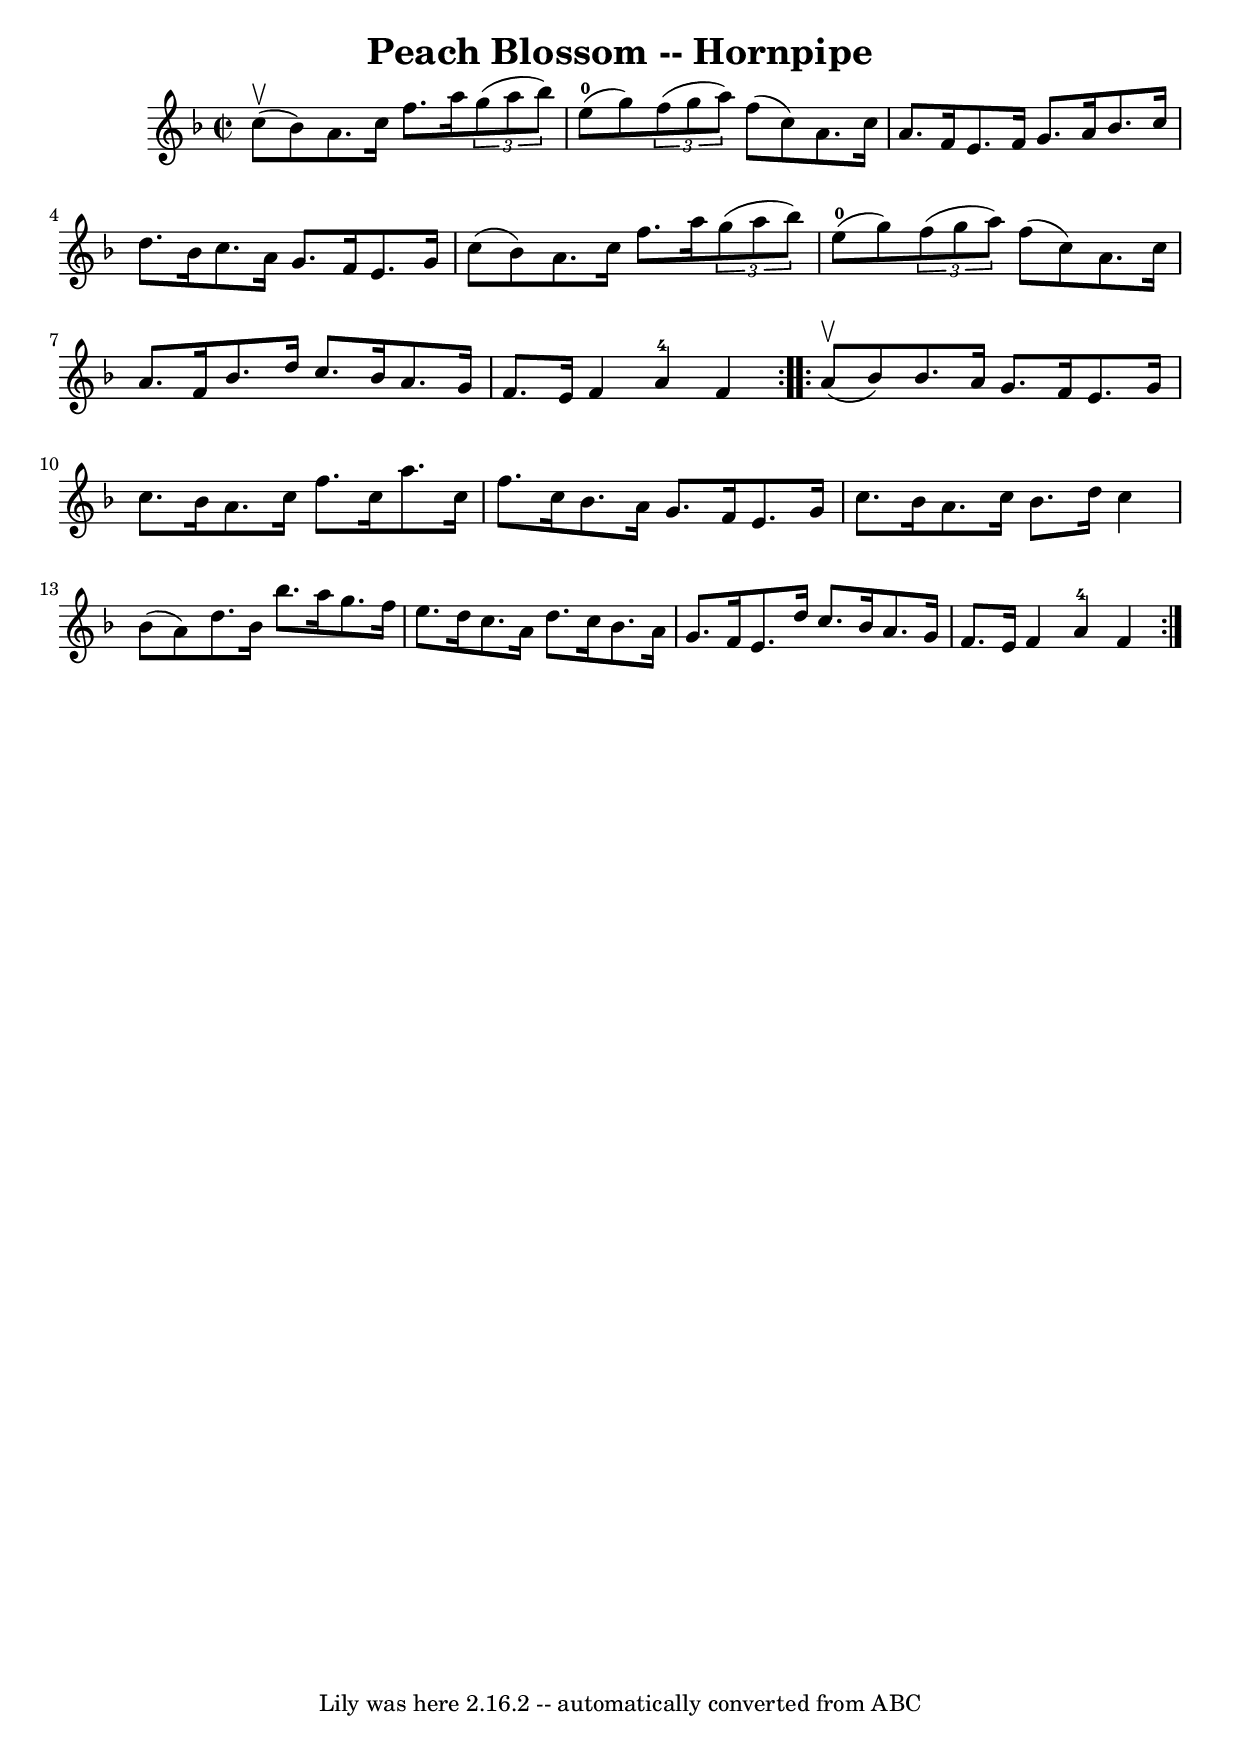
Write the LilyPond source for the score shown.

\version "2.7.40"
\include "Mammoth.ily"
\header {
	%% book = "Cole's 1000 Fiddle Tunes"
	crossRefNumber = "1"
	footnotes = ""
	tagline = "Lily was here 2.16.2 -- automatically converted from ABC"
	title = "Peach Blossom -- Hornpipe"
}
voicedefault =  {
\set Score.defaultBarType = "empty"

\repeat volta 2 {
\override Staff.TimeSignature #'style = #'C
 \time 2/2 \key f \major c''8 (^\upbow bes'8) |
 a'8. c''16 
 f''8. a''16    \times 2/3 { g''8 (a''8 bes''8) } e''8 
-0(g''8) |
   \times 2/3 { f''8 (g''8 a''8) } f''8 (
 c''8) a'8. c''16 a'8. f'16  |
 e'8. f'16 g'8.   
 a'16 bes'8. c''16 d''8. bes'16  |
 c''8. a'16 g'8.   
 f'16 e'8. g'16 c''8 (bes'8) |
 a'8. c''16 f''8. 
 a''16    \times 2/3 { g''8 (a''8 bes''8) } e''8-0(g''8  
-) |
   \times 2/3 { f''8 (g''8 a''8) } f''8 (c''8)   
a'8. c''16 a'8. f'16  |
 bes'8. d''16 c''8. bes'16  
 a'8. g'16 f'8. e'16  |
 f'4 a'4-4 f'4  }     
\repeat volta 2 { a'8 (^\upbow bes'8) |
 bes'8. a'16    
g'8. f'16 e'8. g'16 c''8. bes'16  |
 a'8. c''16    
f''8. c''16 a''8. c''16 f''8. c''16  |
 bes'8. a'16 
 g'8. f'16 e'8. g'16 c''8. bes'16  |
 a'8. c''16    
bes'8. d''16 c''4 bes'8 (a'8) |
 d''8. bes'16    
bes''8. a''16 g''8. f''16 e''8. d''16  |
 c''8. a'16  
 d''8. c''16 bes'8. a'16 g'8. f'16  |
 e'8. d''16  
 c''8. bes'16 a'8. g'16 f'8. e'16  |
 f'4 a'4-4   
f'4  }   
}

\score{
    <<

	\context Staff="default"
	{
	    \voicedefault 
	}

    >>
	\layout {
	}
	\midi {}
}
